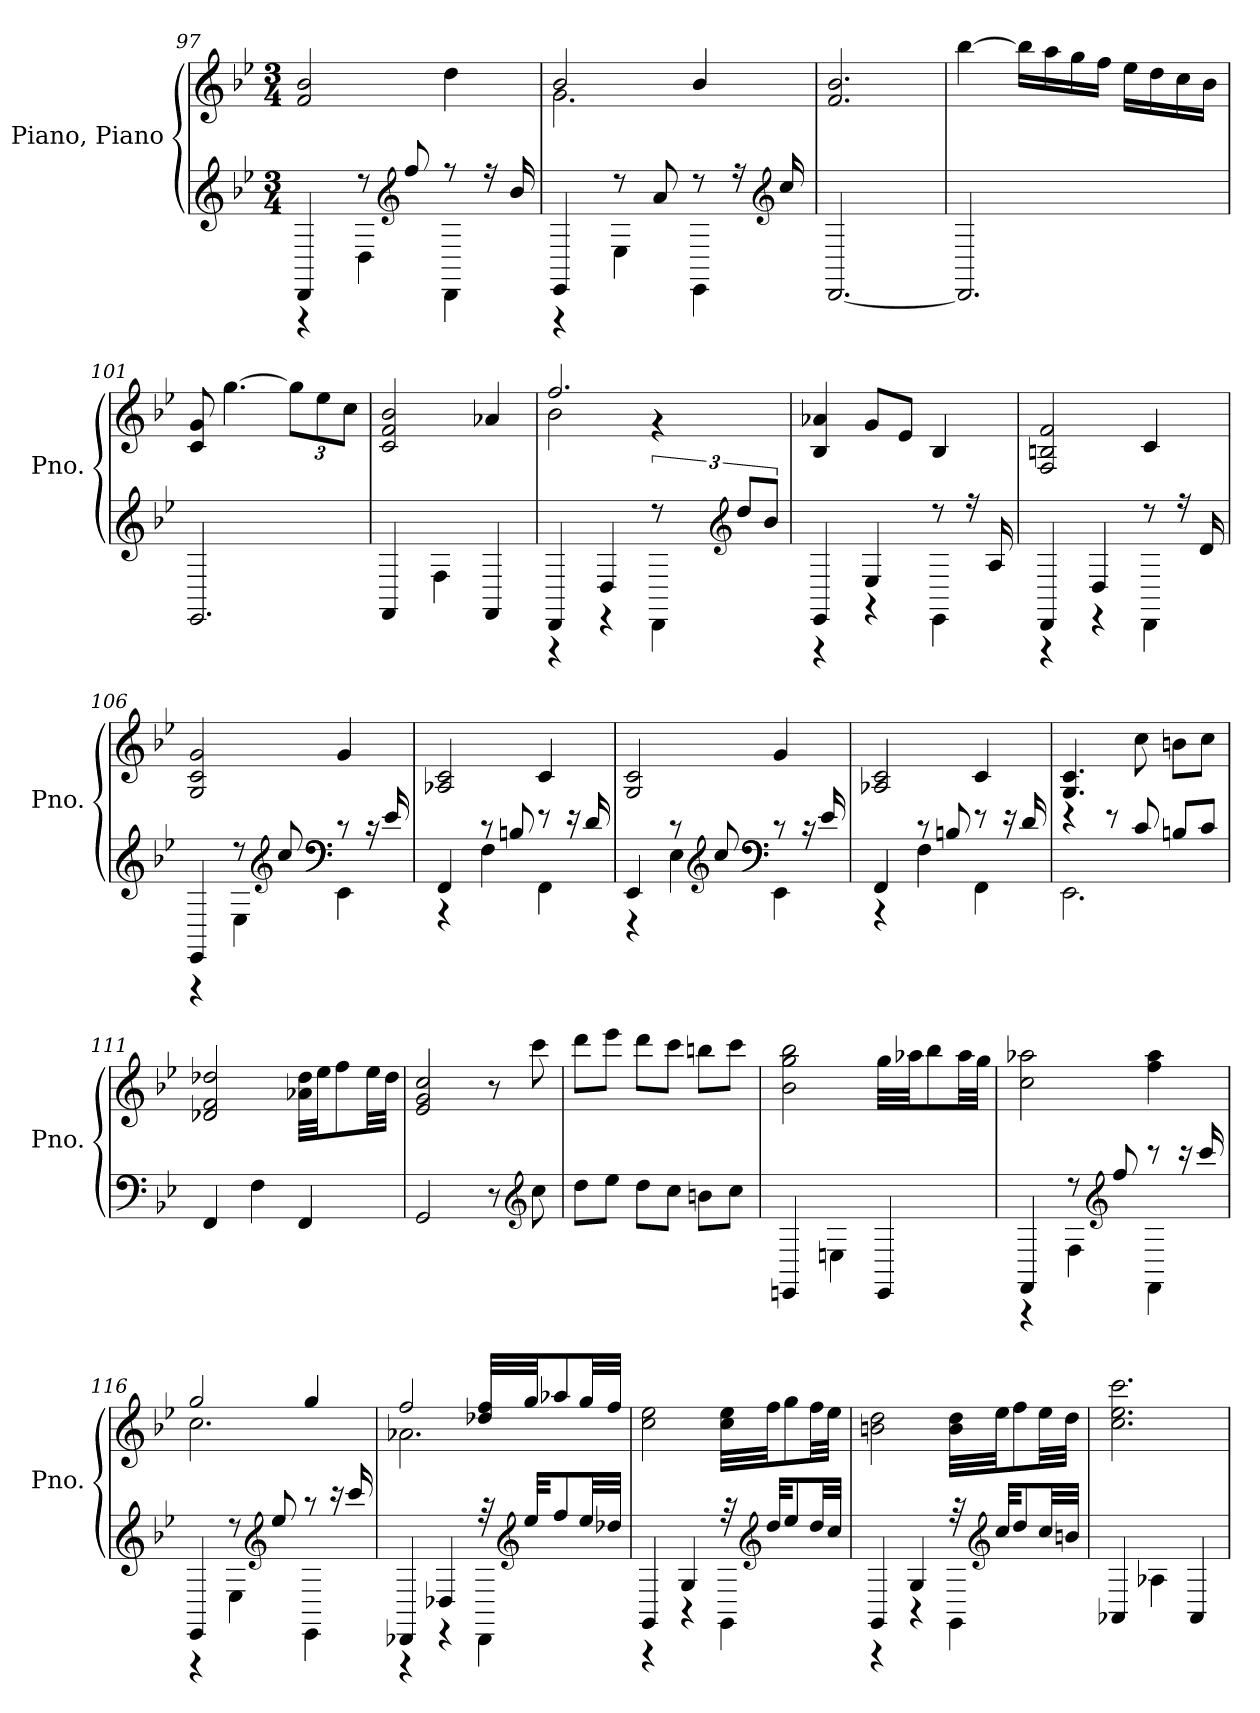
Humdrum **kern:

**kern	**kern
*part1	*part1
*staff2	*staff1
*I"Piano, Piano	*
*I'Pno.	*
*clefG2	*clefG2
*k[b-e-]	*k[b-e-]
*M3/4	*M3/4
=97	=97
*^	*
4DD/	4r	2f/ 2b-/
8r	4D\	.
*clefG2	*	*
8ff/	.	.
8r	4DD\	4dd\
16r	.	.
16b-/	.	.
!!LO:LB:g=z
=98	=98	=98
*	*	*^
4EE-/	4r	2b-/	2.g\
8r	4E-\	.	.
8a/	.	.	.
8r	4EE-\	4b-/	.
16r	.	.	.
*clefG2	*	*	*
16cc/	.	.	.
*v	*v	*	*
*	*v	*v
=99	=99
[2.DD/	2.f/ 2.b-/
=100	=100
2.DD/]	[4bb-\
.	16bb-\LL]
.	16aa\
.	16gg\
.	16ff\JJ
.	16ee-\LL
.	16dd\
.	16cc\
.	16b-\JJ
=101	=101
2.EE-/	8c/ 8g/
.	[4.gg\
*	*Xbrackettup
.	12gg\L]
.	12ee-\
.	12cc\J
=102	=102
4FF/	2c/ 2f/ 2b-/
4F\	.
4FF/	4a-X/
=103	=103
*^	*^
4DD/	4r	2.ff/	2b-\
4D/	4r	.	.
12r	4DD\	.	4r
*clefG2	*	*	*
12dd/L	.	.	.
12b-/J	.	.	.
*	*	*v	*v
!!LO:LB:g=z
=104	=104	=104
4EE-/	4r	4B-/ 4a-X/
4E-/	4r	8g/L
.	.	8e-/J
8r	4EE-\	4B-/
16r	.	.
16A/	.	.
=105	=105	=105
4DD/	4r	2F/ 2Bn/ 2f/
4D/	4r	.
8r	4DD\	4c/
16r	.	.
16d/	.	.
=106	=106	=106
4EE-/	4r	2G/ 2c/ 2g/
8r	4E-\	.
*clefG2	*	*
8cc/	.	.
*clefF4	*	*
8r	4EE-\	4g/
16r	.	.
16e-/	.	.
=107	=107	=107
4FF/	4r	2A-X/ 2c/
8r	4F\	.
8Bn/	.	.
8r	4FF\	4c/
16r	.	.
16d/	.	.
=108	=108	=108
4EE-/	4r	2G/ 2c/
8r	4E-\	.
*clefG2	*	*
8cc/	.	.
*clefF4	*	*
8r	4EE-\	4g/
16r	.	.
16e-/	.	.
!!LO:PB:g=z
=109	=109	=109
4FF/	4r	2A-X/ 2c/
8r	4F\	.
8Bn/	.	.
8r	4FF\	4c/
16r	.	.
16d/	.	.
=110	=110	=110
4r	2.EE-\	4.G/ 4.c/
8r	.	.
8c/	.	8cc\
8Bn/L	.	8bn\L
8c/J	.	8cc\J
*v	*v	*
=111	=111
4FF/	2d-X/ 2f/ 2dd-X/
4F\	.
4FF/	32a-X\ 32dd-\LLL
.	32ee-\JJ
.	8ff\
.	32ee-\LL
.	32dd-\JJJ
=112	=112
2GG/	2e-/ 2g/ 2cc/
8r	8r
*clefG2	*
8cc\	8ccc\
=113	=113
8dd\L	8ddd\L
8ee-\J	8eee-\J
8dd\L	8ddd\L
8cc\J	8ccc\J
8bn\L	8bbn\L
8cc\J	8ccc\J
=114	=114
4EEn/	2b-\ 2gg\ 2bb-\
4En\	.
4EE/	32gg\LLL
.	32aa-X\JJ
.	8bb-\
.	32aa-\LL
.	32gg\JJJ
!!LO:LB:g=z
=115	=115
*^	*
4FF/	4r	2cc\ 2aa-X\
8r	4F\	.
*clefG2	*	*
8ff/	.	.
8r	4FF\	4ff\ 4aa-\
16r	.	.
16ccc/	.	.
=116	=116	=116
*	*	*^
4EE-/	4r	2gg/	2.cc\
8r	4E-\	.	.
*clefG2	*	*	*
8ee-/	.	.	.
8r	4EE-\	4gg/	.
16r	.	.	.
16ccc/	.	.	.
=117	=117	=117	=117
4DD-X/	4r	2ff/	2.a-X\
4D-X/	4r	.	.
32r	4DD-\	32dd-X/ 32ff/LLL	.
*clefG2	*	*	*
32ee-/KKL	.	32gg/JJ	.
8ff/	.	8aa-X/	.
32ee-/LL	.	32gg/LL	.
32dd-X/JJJ	.	32ff/JJJ	.
*	*	*v	*v
=118	=118	=118
4GG/	4r	2cc\ 2ee-\
4G/	4r	.
32r	4GG\	32cc\ 32ee-\LLL
*clefG2	*	*
32dd/KKL	.	32ff\JJ
8ee-/	.	8gg\
32dd/LL	.	32ff\LL
32cc/JJJ	.	32ee-\JJJ
!!LO:LB:g=z
=119	=119	=119
4GG/	4r	2bn\ 2dd\
4G/	4r	.
32r	4GG\	32b\ 32dd\LLL
*clefG2	*	*
32cc/KKL	.	32ee-\JJ
8dd/	.	8ff\
32cc/LL	.	32ee-\LL
32bn/JJJ	.	32dd\JJJ
*v	*v	*
=120	=120
4AA-X/	2.cc\ 2.ee-\ 2.ccc\
4A-X\	.
4AA-/	.
=	=
*-	*-
